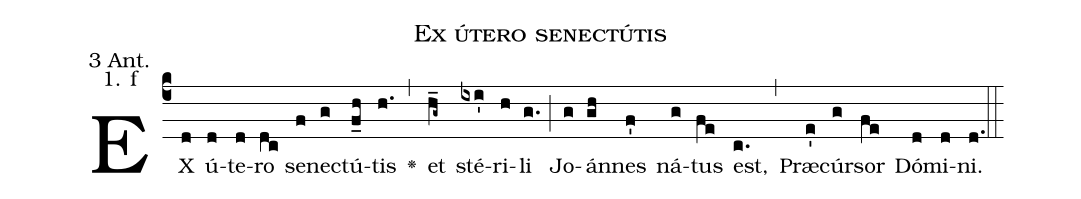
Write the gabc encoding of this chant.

name: Ex útero senectútis;
office-part: 3 Antiphon;
mode: 1f;
annotation: 3 Ant.;
annotation: 1. f;
def-m1:}{\greseteolcustos{manual}{;
def-m2:\ifx\breakbeforeEuouae\undefined\else;
def-m3:\fi}\ifx\noeuouae\undefined\def\noeuouae{F}\fi\if\noeuouae F{;
def-m4:}\fi;
%%
% The syntax in this part is called gabc. Please refer to http://home.gna.org/gregorio/gabc/#basis
(c4)EX(d) ú(d)te(d)ro(dc) se(f)ne(g)ctú(f_h)tis(h.) <v>\greheightstar</v>(,)
et(h_g~) sté(ixi')ri(h)li(g.) (;)
Jo(g)án(gh)nes(f') ná(g)tus(fe) est,(c.) (,)
Præ(e')cúr(g)sor(fe) Dó(d)mi(d[em1])ni.(d.) (::[em2]z[em3])

E(h) u(h) o(g) u(f) a(gh) e.(gf..) (::[em4])
